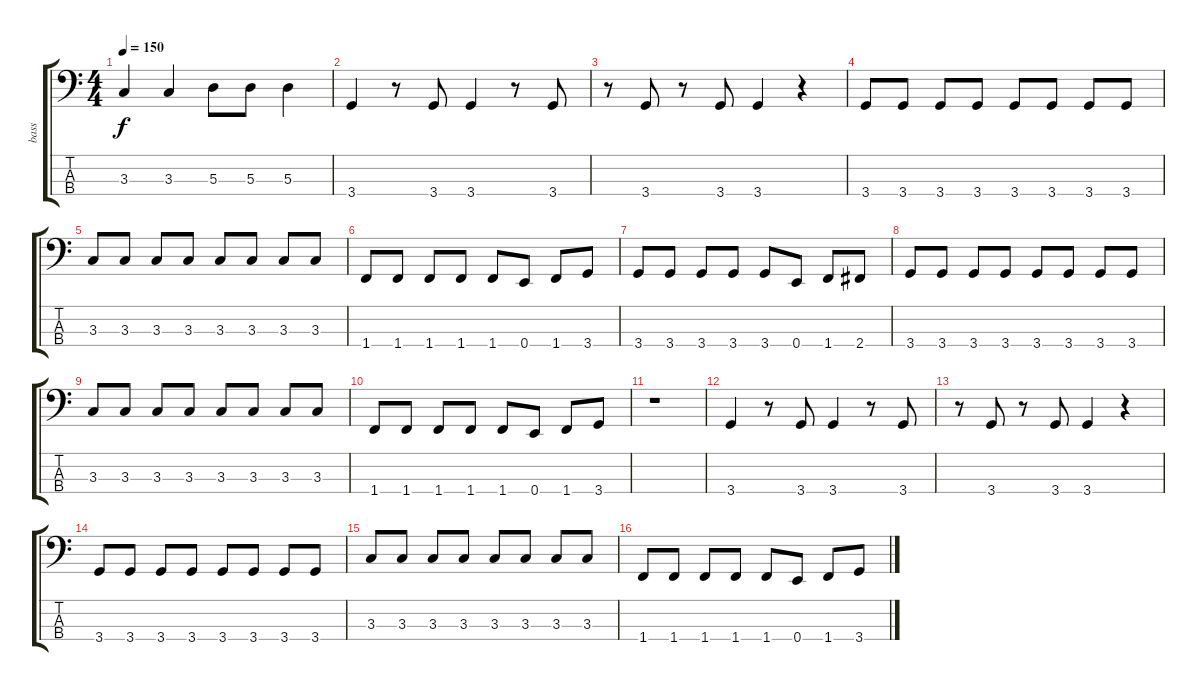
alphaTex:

\track ("bass" "bass") {instrument electricbasspick}
\staff {score tabs}
\tuning (G2 D2 A1 E1) {hide}
\ts (4 4)
\tempo 150
\clef f4
\ks c
3.3{t}.4{dy f} 3.3.4 5.3.8 5.3.8 5.3.4 |
3.4.4 r.8 3.4.8 3.4.4 r.8 3.4.8 |
r.8 3.4.8 r.8 3.4.8 3.4.4 r.4 |
3.4.8 3.4.8 3.4.8 3.4.8 3.4.8 3.4.8 3.4.8 3.4.8 |
3.3.8 3.3.8 3.3.8 3.3.8 3.3.8 3.3.8 3.3.8 3.3.8 |
1.4.8 1.4.8 1.4.8 1.4.8 1.4.8 0.4.8 1.4.8 3.4.8 |
3.4.8 3.4.8 3.4.8 3.4.8 3.4.8 0.4.8 1.4.8 2.4.8 |
3.4.8 3.4.8 3.4.8 3.4.8 3.4.8 3.4.8 3.4.8 3.4.8 |
3.3.8 3.3.8 3.3.8 3.3.8 3.3.8 3.3.8 3.3.8 3.3.8 |
1.4.8 1.4.8 1.4.8 1.4.8 1.4.8 0.4.8 1.4.8 3.4.8 |
r.1 |
3.4.4 r.8 3.4.8 3.4.4 r.8 3.4.8 |
r.8 3.4.8 r.8 3.4.8 3.4.4 r.4 |
3.4.8 3.4.8 3.4.8 3.4.8 3.4.8 3.4.8 3.4.8 3.4.8 |
3.3.8 3.3.8 3.3.8 3.3.8 3.3.8 3.3.8 3.3.8 3.3.8 |
1.4.8 1.4.8 1.4.8 1.4.8 1.4.8 0.4.8 1.4.8 3.4.8
